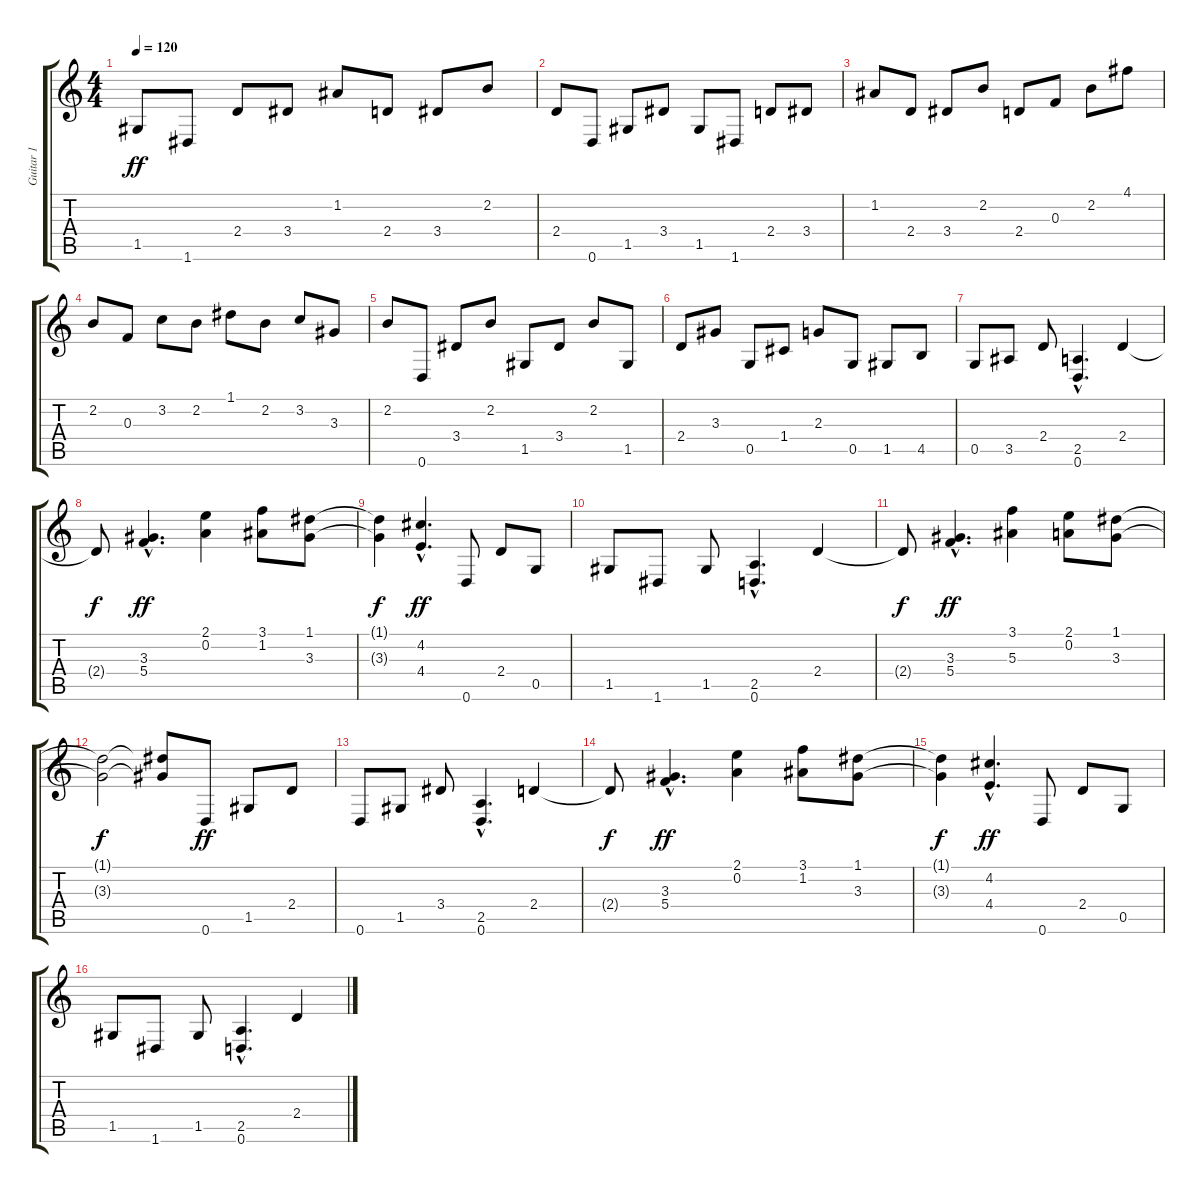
\track ("Guitar 1" "Guitar 1") {instrument acousticguitarnylon}
\staff {score tabs}
\tuning (D4 A3 F3 C3 G2 D2) {hide}
\ts (4 4)
\tempo 120
\clef g2
\ks c
1.5.8{dy ff} 1.6.8 2.4.8 3.4.8 1.2.8 2.4.8 3.4.8 2.2.8 |
2.4.8 0.6.8 1.5.8 3.4.8 1.5.8 1.6.8 2.4.8 3.4.8 |
1.2.8 2.4.8 3.4.8 2.2.8 2.4.8 0.3.8 2.2.8 4.1.8 |
2.2.8 0.3.8 3.2.8 2.2.8 1.1.8 2.2.8 3.2.8 3.3.8 |
2.2.8 0.6.8 3.4.8 2.2.8 1.5.8 3.4.8 2.2.8 1.5.8 |
2.4.8 3.3.8 0.5.8 1.4.8 2.3.8 0.5.8 1.5.8 4.5.8 |
0.5.8 3.5.8 2.4.8 (2.5{hac} 0.6{hac}).4{d} 2.4.4 |
2.4{t}.8{dy f} (3.3{hac} 5.4{hac}).4{d dy ff} (2.1 0.2).4 (3.1 1.2).8 (1.1 3.3).8 |
(1.1{t} 3.3{t}).4{dy f} (4.2{hac} 4.4{hac}).4{d dy ff} 0.6.8 2.4.8 0.5.8 |
1.5.8 1.6.8 1.5.8 (2.5{hac} 0.6{hac}).4{d} 2.4.4 |
2.4{t}.8{dy f} (3.3{hac} 5.4{hac}).4{d dy ff} (3.1 5.3).4 (2.1 0.2).8 (1.1 3.3).8 |
(1.1{t} 3.3{t}).2{dy f} (1.1{t} 3.3{t}).8 0.6.8{dy ff} 1.5.8 2.4.8 |
0.6.8 1.5.8 3.4.8 (2.5{hac} 0.6{hac}).4{d} 2.4.4 |
2.4{t}.8{dy f} (3.3{hac} 5.4{hac}).4{d dy ff} (2.1 0.2).4 (3.1 1.2).8 (1.1 3.3).8 |
(1.1{t} 3.3{t}).4{dy f} (4.2{hac} 4.4{hac}).4{d dy ff} 0.6.8 2.4.8 0.5.8 |
1.5.8 1.6.8 1.5.8 (2.5{hac} 0.6{hac}).4{d} 2.4.4
